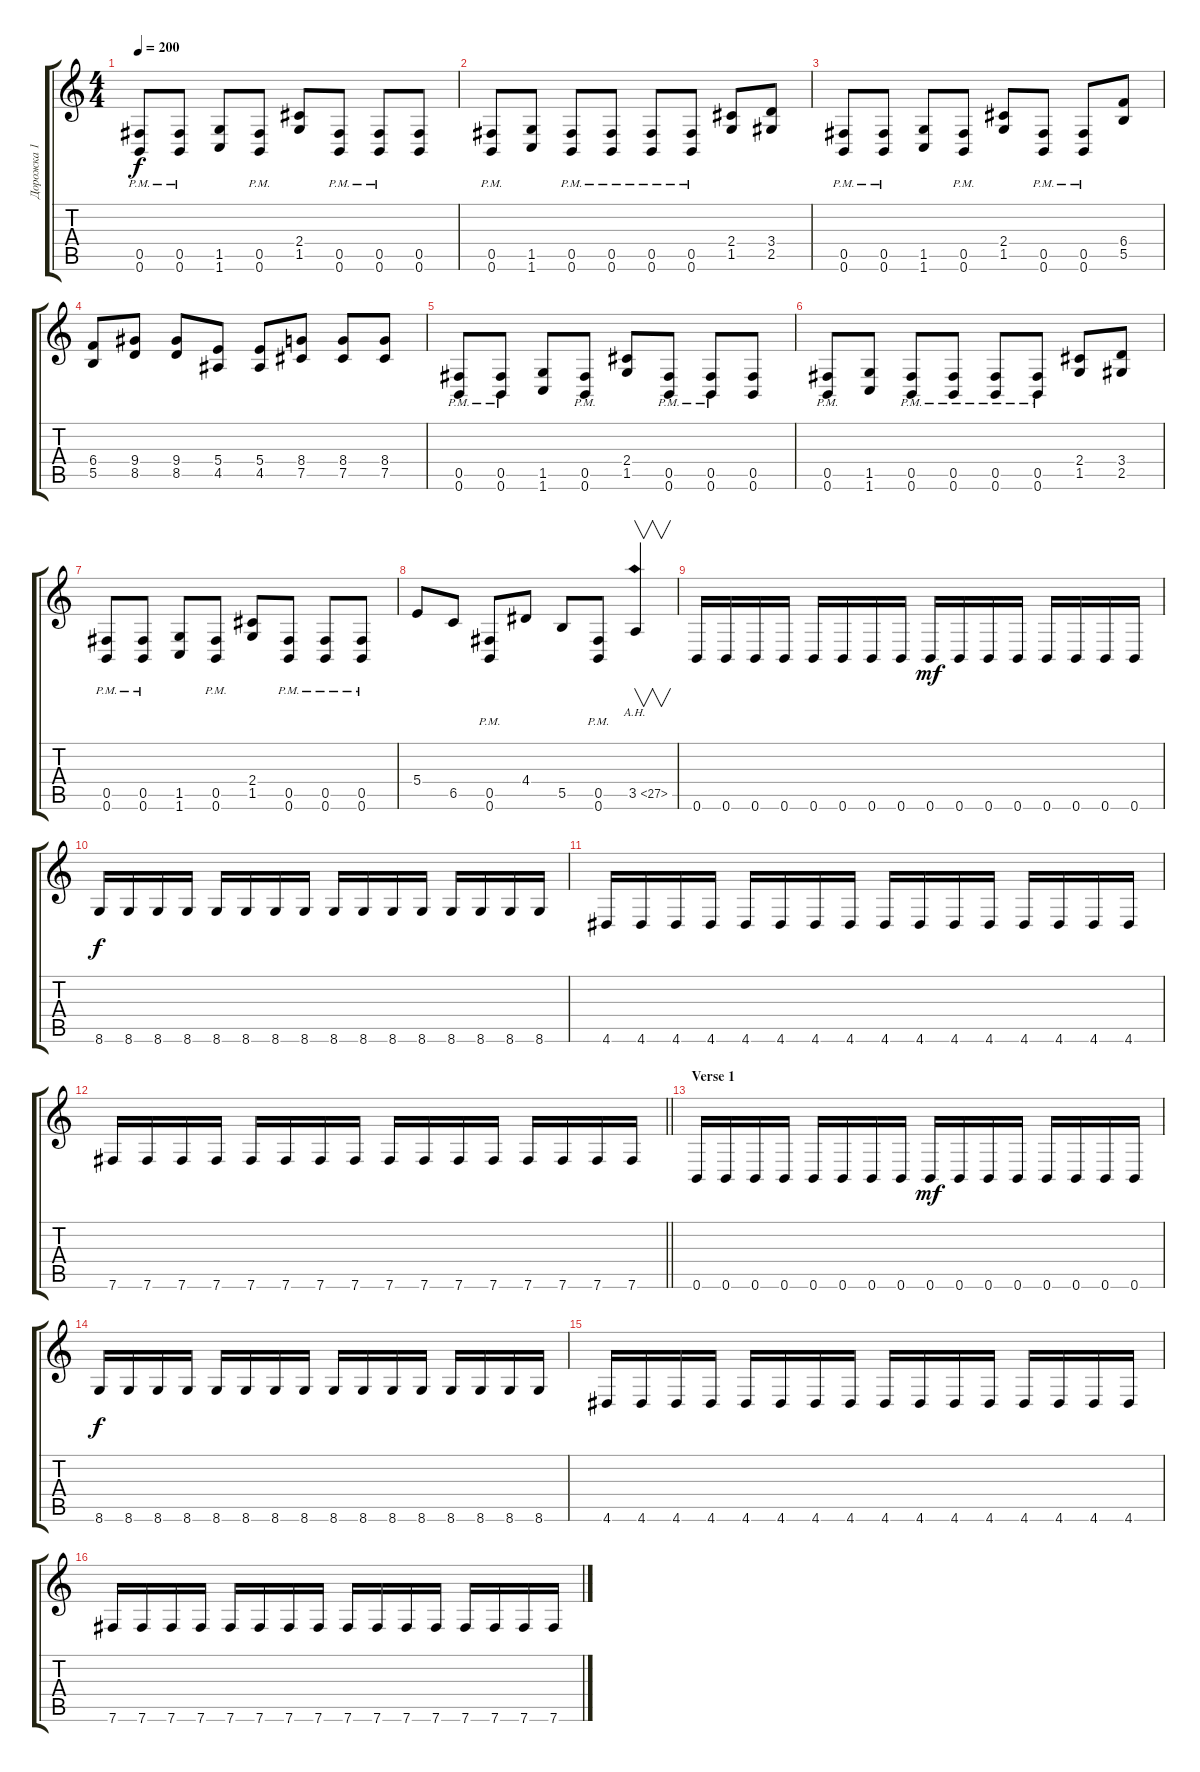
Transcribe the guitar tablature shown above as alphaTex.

\track ("Дорожка 1" "Дорожка 1") {instrument distortionguitar}
\staff {score tabs}
\tuning (Db4 Ab3 E3 B2 Gb2 B1) {hide}
\ts (4 4)
\tempo 200
\clef g2
\ks c
(0.5{pm} 0.6{pm}).8{dy f} (0.5{pm} 0.6{pm}).8 (1.5 1.6).8 (0.5{pm} 0.6{pm}).8 (2.4 1.5).8 (0.5{pm} 0.6{pm}).8 (0.5{pm} 0.6{pm}).8 (0.5 0.6).8 |
(0.5{pm} 0.6{pm}).8 (1.5 1.6).8 (0.5{pm} 0.6{pm}).8 (0.5{pm} 0.6{pm}).8 (0.5{pm} 0.6{pm}).8 (0.5{pm} 0.6{pm}).8 (2.4 1.5).8 (3.4 2.5).8 |
(0.5{pm} 0.6{pm}).8 (0.5{pm} 0.6{pm}).8 (1.5 1.6).8 (0.5{pm} 0.6{pm}).8 (2.4 1.5).8 (0.5{pm} 0.6{pm}).8 (0.5{pm} 0.6{pm}).8 (6.4 5.5).8 |
(6.4 5.5).8 (9.4 8.5).8 (9.4 8.5).8 (5.4 4.5).8 (5.4 4.5).8 (8.4 7.5).8 (8.4 7.5).8 (8.4 7.5).8 |
(0.5{pm} 0.6{pm}).8 (0.5{pm} 0.6{pm}).8 (1.5 1.6).8 (0.5{pm} 0.6{pm}).8 (2.4 1.5).8 (0.5{pm} 0.6{pm}).8 (0.5{pm} 0.6{pm}).8 (0.5 0.6).8 |
(0.5{pm} 0.6{pm}).8 (1.5 1.6).8 (0.5{pm} 0.6{pm}).8 (0.5{pm} 0.6{pm}).8 (0.5{pm} 0.6{pm}).8 (0.5{pm} 0.6{pm}).8 (2.4 1.5).8 (3.4 2.5).8 |
(0.5{pm} 0.6{pm}).8 (0.5{pm} 0.6{pm}).8 (1.5 1.6).8 (0.5{pm} 0.6{pm}).8 (2.4 1.5).8 (0.5{pm} 0.6{pm}).8 (0.5{pm} 0.6{pm}).8 (0.5{pm} 0.6{pm}).8 |
5.4.8 6.5.8 (0.5{pm} 0.6{pm}).8 4.4.8 5.5.8 (0.5{pm} 0.6{pm}).8 3.5{ah 24}.4{v} |
0.6.16 0.6.16 0.6.16 0.6.16 0.6.16 0.6.16 0.6.16 0.6.16 0.6.16{dy mf} 0.6.16 0.6.16 0.6.16 0.6.16 0.6.16 0.6.16 0.6.16 |
8.6.16{dy f} 8.6.16 8.6.16 8.6.16 8.6.16 8.6.16 8.6.16 8.6.16 8.6.16 8.6.16 8.6.16 8.6.16 8.6.16 8.6.16 8.6.16 8.6.16 |
4.6.16 4.6.16 4.6.16 4.6.16 4.6.16 4.6.16 4.6.16 4.6.16 4.6.16 4.6.16 4.6.16 4.6.16 4.6.16 4.6.16 4.6.16 4.6.16 |
\barLineRight lightlight
7.6.16 7.6.16 7.6.16 7.6.16 7.6.16 7.6.16 7.6.16 7.6.16 7.6.16 7.6.16 7.6.16 7.6.16 7.6.16 7.6.16 7.6.16 7.6.16 |
\section ("" "Verse 1")
0.6.16 0.6.16 0.6.16 0.6.16 0.6.16 0.6.16 0.6.16 0.6.16 0.6.16{dy mf} 0.6.16 0.6.16 0.6.16 0.6.16 0.6.16 0.6.16 0.6.16 |
8.6.16{dy f} 8.6.16 8.6.16 8.6.16 8.6.16 8.6.16 8.6.16 8.6.16 8.6.16 8.6.16 8.6.16 8.6.16 8.6.16 8.6.16 8.6.16 8.6.16 |
4.6.16 4.6.16 4.6.16 4.6.16 4.6.16 4.6.16 4.6.16 4.6.16 4.6.16 4.6.16 4.6.16 4.6.16 4.6.16 4.6.16 4.6.16 4.6.16 |
7.6.16 7.6.16 7.6.16 7.6.16 7.6.16 7.6.16 7.6.16 7.6.16 7.6.16 7.6.16 7.6.16 7.6.16 7.6.16 7.6.16 7.6.16 7.6.16
